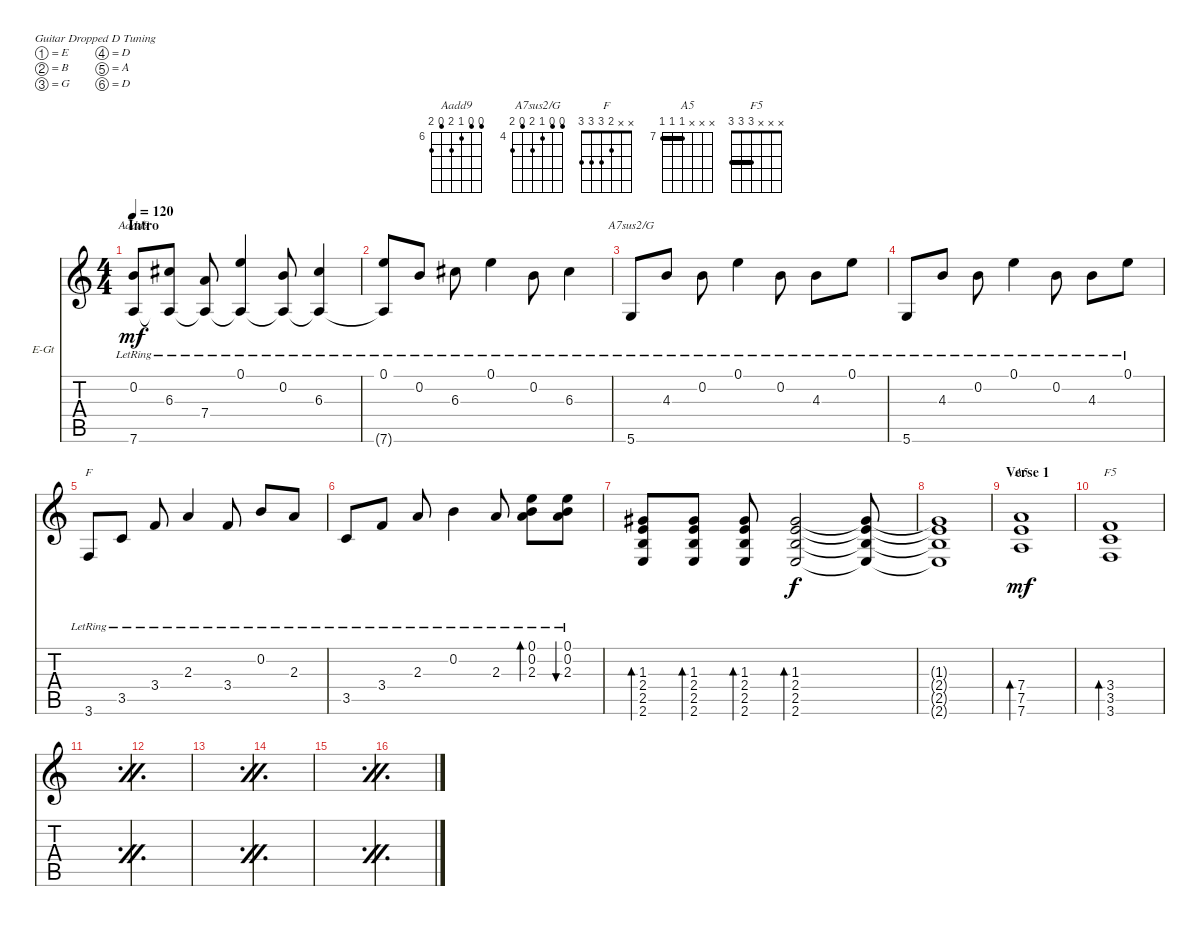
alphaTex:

\defaultSystemsLayout 4
\bracketExtendMode nobrackets
\firstSystemTrackNameOrientation horizontal
\otherSystemsTrackNameOrientation horizontal
\track ("Acoustic Guitar" "E-Gt") {instrument electricguitarclean}
\staff {score tabs}
\tuning (E4 B3 G3 D3 A2 D2)
\chord ("Aadd9" 5 5 6 7 5 7) {firstfret 6}
\chord ("A7sus2/G" 3 3 4 5 3 5) {firstfret 4}
\chord ("F" x x 2 3 3 3)
\chord ("A5" x x x 7 7 7) {firstfret 7 barre (7 7)}
\chord ("F5" x x x 3 3 3) {barre (3 3)}
\ts (4 4)
\section ("" "Intro")
\tempo 120
\clef g2
\ks c
(7.6{lr} 0.2{lr}).8{ch "Aadd9" dy mf instrument electricguitarclean} (6.3{lr} 7.6{lr t}).8 (7.4{lr} 7.6{lr t}).8 (0.1{lr} 7.6{lr t}).4 (0.2{lr} 7.6{lr t}).8 (6.3{lr} 7.6{lr t}).4 |
(0.1{lr} 7.6{t}).8 0.2{lr}.8 6.3{lr}.8 0.1{lr}.4 0.2{lr}.8 6.3{lr}.4 |
5.6{lr}.8{ch "A7sus2/G"} 4.3{lr}.8 0.2{lr}.8 0.1{lr}.4 0.2{lr}.8 4.3{lr}.8 0.1{lr}.8 |
5.6{lr}.8 4.3{lr}.8 0.2{lr}.8 0.1{lr}.4 0.2{lr}.8 4.3{lr}.8 0.1{lr}.8 |
\scale
0.2443 3.6{lr}.8{ch "F" lyrics (0 "") lyrics (1 "") lyrics (2 "") lyrics (3 "") lyrics (4 "")} 3.5{lr}.8{lyrics (0 "") lyrics (1 "") lyrics (2 "") lyrics (3 "") lyrics (4 "")} 3.4{lr}.8{lyrics (0 "") lyrics (1 "") lyrics (2 "") lyrics (3 "") lyrics (4 "")} 2.3{lr}.4{lyrics (0 "") lyrics (1 "") lyrics (2 "") lyrics (3 "") lyrics (4 "")} 3.4{lr}.8{lyrics (0 "") lyrics (1 "") lyrics (2 "") lyrics (3 "") lyrics (4 "")} 0.2{lr}.8{lyrics (0 "") lyrics (1 "") lyrics (2 "") lyrics (3 "") lyrics (4 "")} 2.3{lr}.8 |
\scale
0.312428 3.5{lr}.8{lyrics (0 "") lyrics (1 "") lyrics (2 "") lyrics (3 "") lyrics (4 "")} 3.4{lr}.8{lyrics (0 "") lyrics (1 "") lyrics (2 "") lyrics (3 "") lyrics (4 "")} 2.3{lr}.8{lyrics (0 "") lyrics (1 "") lyrics (2 "") lyrics (3 "") lyrics (4 "")} 0.2{lr}.4{lyrics (0 "") lyrics (1 "") lyrics (2 "") lyrics (3 "") lyrics (4 "")} 2.3{lr}.8{lyrics (0 "") lyrics (1 "") lyrics (2 "") lyrics (3 "") lyrics (4 "")} (0.1{lr} 0.2{lr} 2.3{lr}).8{bd 119 lyrics (0 "") lyrics (1 "") lyrics (2 "") lyrics (3 "") lyrics (4 "")} (2.3{lr} 0.2{lr} 0.1{lr}).8{bu 119} |
\scale
0.342377 (2.6 2.5 2.4 1.3).8{bd 79 lyrics (0 "") lyrics (1 "") lyrics (2 "") lyrics (3 "") lyrics (4 "")} (2.6 2.5 2.4 1.3).8{bd 79 lyrics (0 "") lyrics (1 "") lyrics (2 "") lyrics (3 "") lyrics (4 "")} (2.6 2.5 2.4 1.3).8{bd 79 lyrics (0 "") lyrics (1 "") lyrics (2 "") lyrics (3 "") lyrics (4 "")} (2.6 2.5 2.4 1.3).2{bd 76 lyrics (0 "") lyrics (1 "") lyrics (2 "") lyrics (3 "") lyrics (4 "") dy f} (2.6{t} 2.5{t} 2.4{t} 1.3{t}).8 |
\scale
0.100977 (1.3{t} 2.4{t} 2.5{t} 2.6{t}).1{lyrics (0 "") lyrics (1 "") lyrics (2 "") lyrics (3 "") lyrics (4 "")} |
\section ("" "Verse 1")
(7.4 7.5 7.6).1{bd 30 ch "A5" lyrics (0 "") lyrics (1 "") lyrics (2 "") lyrics (3 "") lyrics (4 "") dy mf} |
(3.4 3.5 3.6).1{bd 30 ch "F5" lyrics (0 "") lyrics (1 "") lyrics (2 "") lyrics (3 "") lyrics (4 "")} |
\simile firstofdouble
|
\simile secondofdouble
|
\simile firstofdouble
|
\simile secondofdouble
|
\simile firstofdouble
|
\simile secondofdouble
